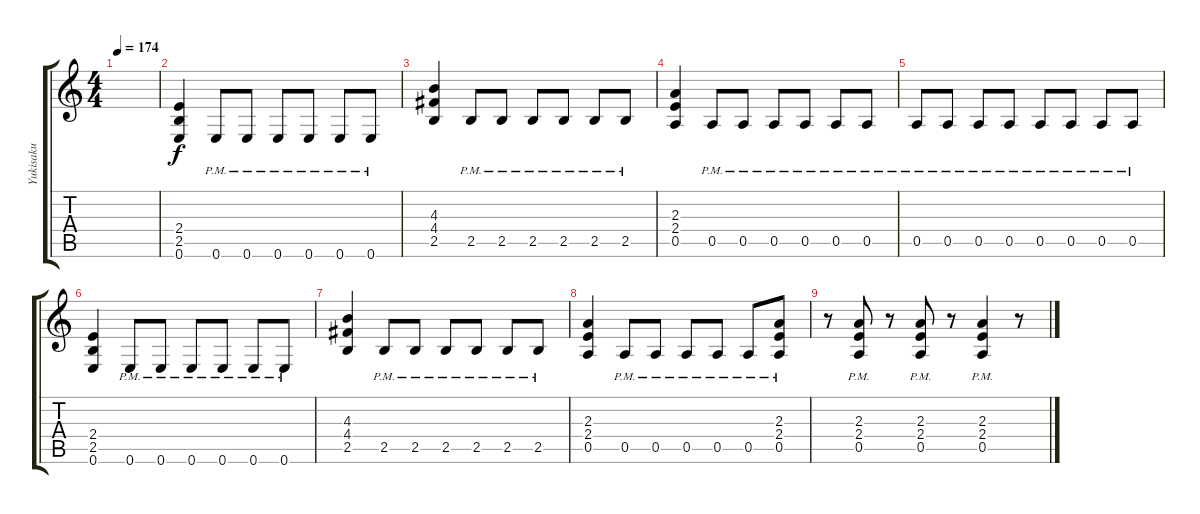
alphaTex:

\track ("Yukisaku" "Yukisaku") {instrument overdrivenguitar}
\staff {score tabs}
\tuning (E4 B3 G3 D3 A2 E2) {hide}
\ts (4 4)
\tempo 174
\clef g2
\ks c
|
(2.4 2.5 0.6).4 0.6{pm}.8 0.6{pm}.8 0.6{pm}.8 0.6{pm}.8 0.6{pm}.8 0.6{pm}.8 |
(4.3 4.4 2.5).4 2.5{pm}.8 2.5{pm}.8 2.5{pm}.8 2.5{pm}.8 2.5{pm}.8 2.5{pm}.8 |
(2.3 2.4 0.5).4 0.5{pm}.8 0.5{pm}.8 0.5{pm}.8 0.5{pm}.8 0.5{pm}.8 0.5{pm}.8 |
0.5{pm}.8 0.5{pm}.8 0.5{pm}.8 0.5{pm}.8 0.5{pm}.8 0.5{pm}.8 0.5{pm}.8 0.5{pm}.8 |
(2.4 2.5 0.6).4 0.6{pm}.8 0.6{pm}.8 0.6{pm}.8 0.6{pm}.8 0.6{pm}.8 0.6{pm}.8 |
(4.3 4.4 2.5).4 2.5{pm}.8 2.5{pm}.8 2.5{pm}.8 2.5{pm}.8 2.5{pm}.8 2.5{pm}.8 |
(2.3 2.4 0.5).4 0.5{pm}.8 0.5{pm}.8 0.5{pm}.8 0.5{pm}.8 0.5{pm}.8 (2.3 2.4 0.5{pm}).8 |
r.8 (2.3 2.4 0.5{pm}).8 r.8 (2.3 2.4 0.5{pm}).8 r.8 (2.3 2.4 0.5{pm}).4 r.8
